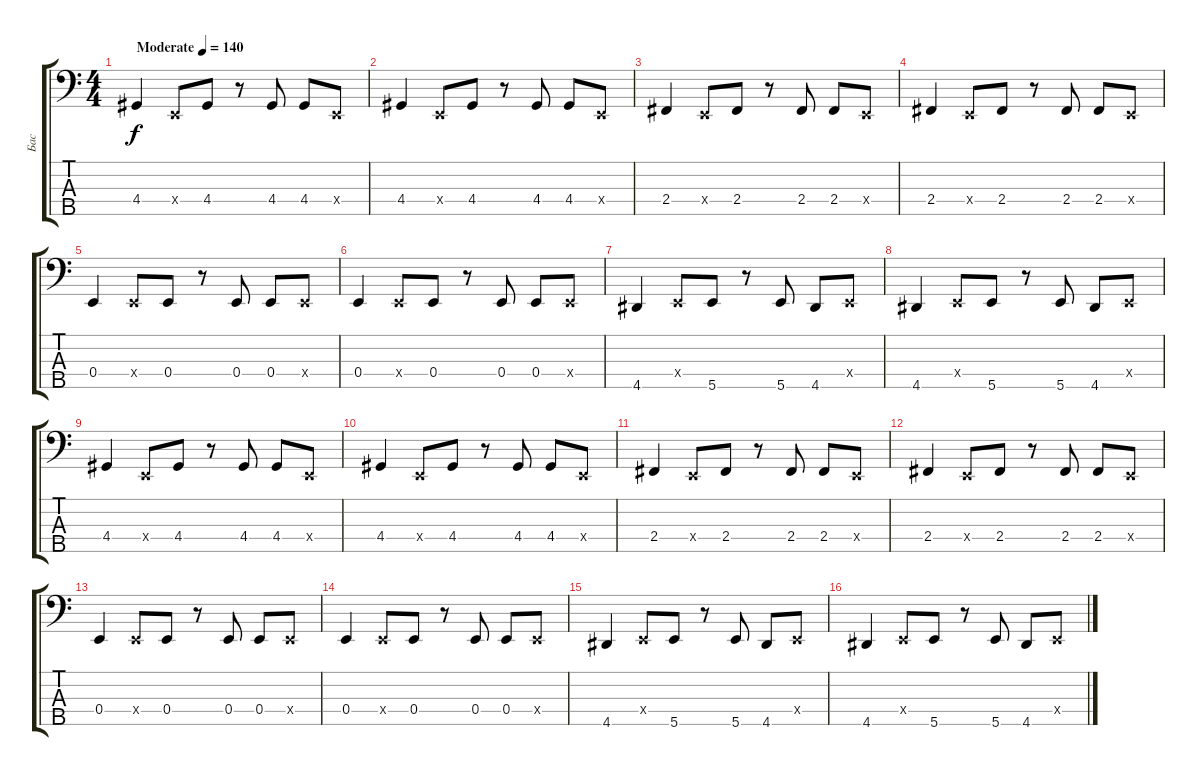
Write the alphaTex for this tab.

\track ("Бас" "Бас") {instrument electricbassfinger}
\staff {score tabs}
\tuning (G2 D2 A1 E1 B0) {hide}
\ts (4 4)
\tempo (140 "Moderate")
\clef f4
\ks c
4.4.4{dy f instrument electricbassfinger} 0.4{x}.8 4.4.8 r.8 4.4.8 4.4.8 0.4{x}.8 |
4.4.4 0.4{x}.8 4.4.8 r.8 4.4.8 4.4.8 0.4{x}.8 |
2.4.4 0.4{x}.8 2.4.8 r.8 2.4.8 2.4.8 0.4{x}.8 |
2.4.4 0.4{x}.8 2.4.8 r.8 2.4.8 2.4.8 0.4{x}.8 |
0.4.4 0.4{x}.8 0.4.8 r.8 0.4.8 0.4.8 0.4{x}.8 |
0.4.4 0.4{x}.8 0.4.8 r.8 0.4.8 0.4.8 0.4{x}.8 |
4.5.4 0.4{x}.8 5.5.8 r.8 5.5.8 4.5.8 0.4{x}.8 |
4.5.4 0.4{x}.8 5.5.8 r.8 5.5.8 4.5.8 0.4{x}.8 |
4.4.4 0.4{x}.8 4.4.8 r.8 4.4.8 4.4.8 0.4{x}.8 |
4.4.4 0.4{x}.8 4.4.8 r.8 4.4.8 4.4.8 0.4{x}.8 |
2.4.4 0.4{x}.8 2.4.8 r.8 2.4.8 2.4.8 0.4{x}.8 |
2.4.4 0.4{x}.8 2.4.8 r.8 2.4.8 2.4.8 0.4{x}.8 |
0.4.4 0.4{x}.8 0.4.8 r.8 0.4.8 0.4.8 0.4{x}.8 |
0.4.4 0.4{x}.8 0.4.8 r.8 0.4.8 0.4.8 0.4{x}.8 |
4.5.4 0.4{x}.8 5.5.8 r.8 5.5.8 4.5.8 0.4{x}.8 |
4.5.4 0.4{x}.8 5.5.8 r.8 5.5.8 4.5.8 0.4{x}.8
